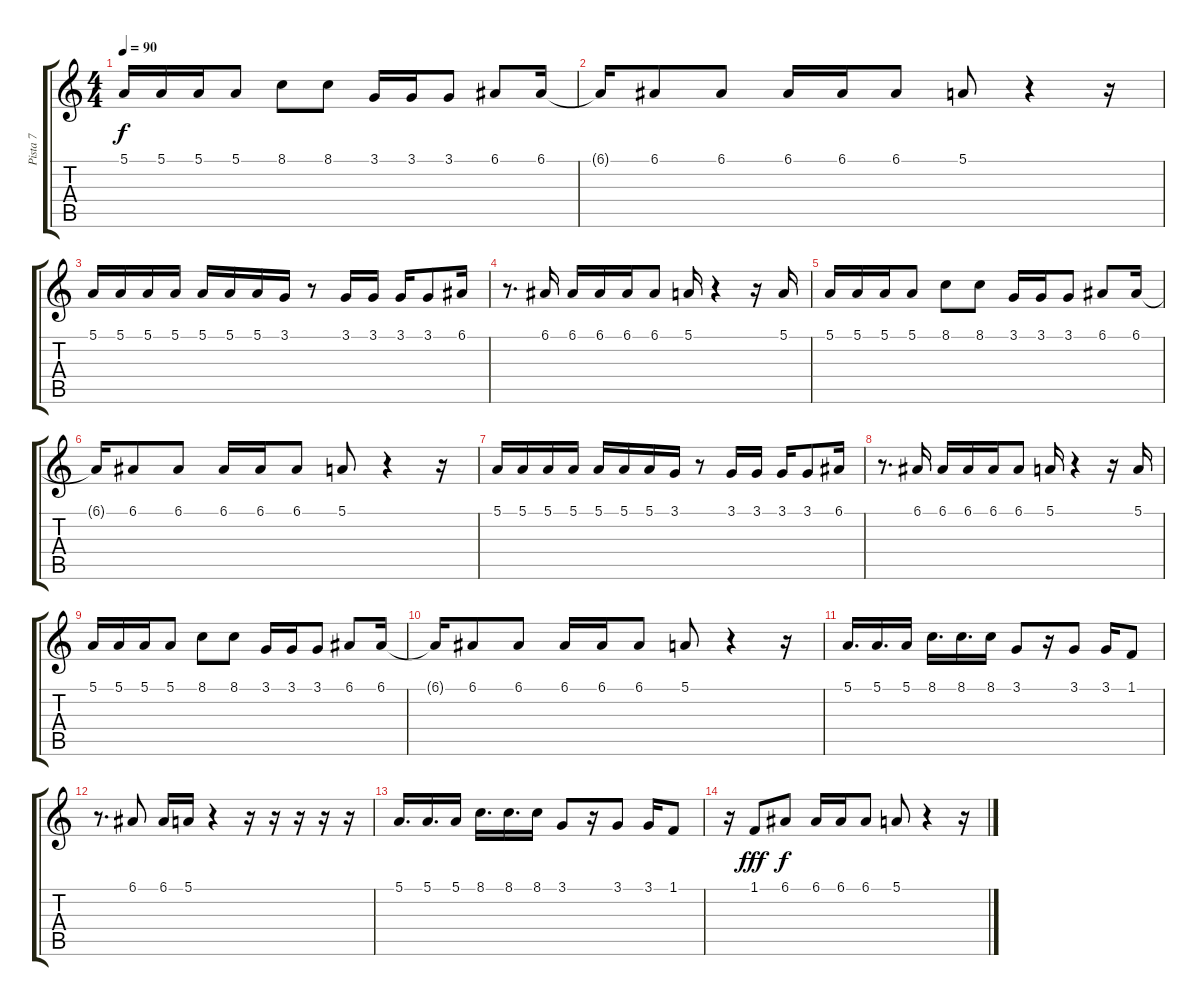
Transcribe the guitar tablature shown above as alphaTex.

\track ("Pista 7" "Pista 7") {instrument fx4atmosphere}
\staff {score tabs}
\tuning (E4 B3 G3 D3 A2 E2) {hide}
\ts (4 4)
\tempo 90
\clef g2
\ks c
5.1.16{dy f} 5.1.16 5.1.16 5.1.8 8.1.8 8.1.8 3.1.16 3.1.16 3.1.8 6.1.8 6.1.16 |
6.1{t}.16 6.1.8 6.1.8 6.1.16 6.1.16 6.1.8 5.1.8 r.4 r.16 |
5.1.16 5.1.16 5.1.16 5.1.16 5.1.16 5.1.16 5.1.16 3.1.16 r.8 3.1.16 3.1.16 3.1.16 3.1.8 6.1.16 |
r.8{d} 6.1.16 6.1.16 6.1.16 6.1.16 6.1.8 5.1.16 r.4 r.16 5.1.16 |
5.1.16 5.1.16 5.1.16 5.1.8 8.1.8 8.1.8 3.1.16 3.1.16 3.1.8 6.1.8 6.1.16 |
6.1{t}.16 6.1.8 6.1.8 6.1.16 6.1.16 6.1.8 5.1.8 r.4 r.16 |
5.1.16 5.1.16 5.1.16 5.1.16 5.1.16 5.1.16 5.1.16 3.1.16 r.8 3.1.16 3.1.16 3.1.16 3.1.8 6.1.16 |
r.8{d} 6.1.16 6.1.16 6.1.16 6.1.16 6.1.8 5.1.16 r.4 r.16 5.1.16 |
5.1.16 5.1.16 5.1.16 5.1.8 8.1.8 8.1.8 3.1.16 3.1.16 3.1.8 6.1.8 6.1.16 |
6.1{t}.16 6.1.8 6.1.8 6.1.16 6.1.16 6.1.8 5.1.8 r.4 r.16 |
5.1.16{d} 5.1.16{d} 5.1.16 8.1.16{d} 8.1.16{d} 8.1.16 3.1.8 r.16 3.1.8 3.1.16 1.1.8 |
r.8{d} 6.1.8 6.1.16 5.1.16 r.4 r.16 r.16 r.16 r.16 r.16 |
5.1.16{d} 5.1.16{d} 5.1.16 8.1.16{d} 8.1.16{d} 8.1.16 3.1.8 r.16 3.1.8 3.1.16 1.1.8 |
r.16 1.1.8{dy fff} 6.1.8{dy f} 6.1.16 6.1.16 6.1.8 5.1.8 r.4 r.16
